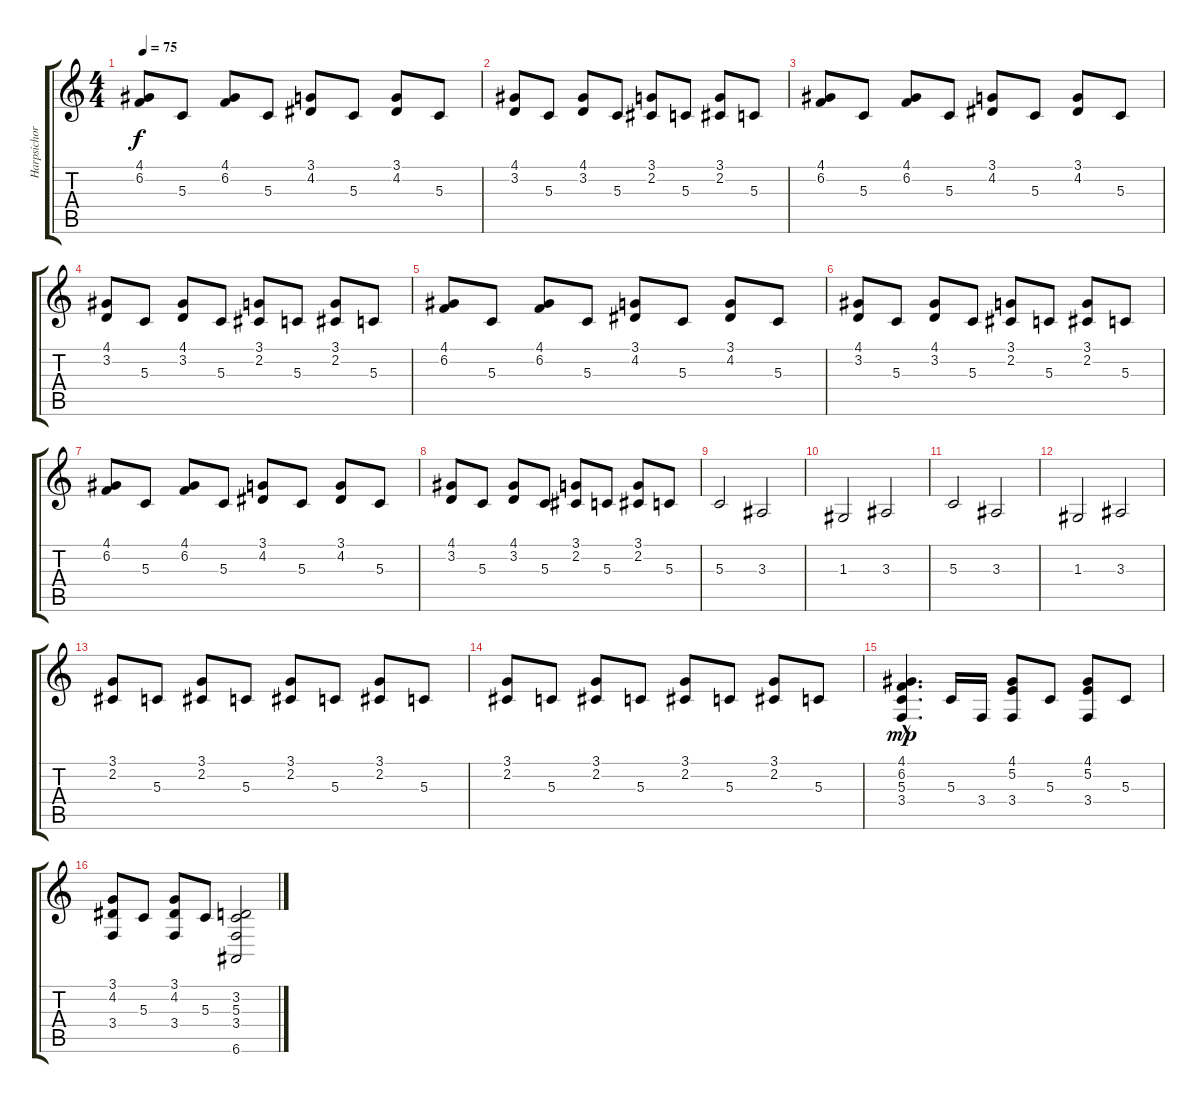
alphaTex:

\track ("Harpsichord" "Harpsichor") {instrument harpsichord}
\staff {score tabs}
\tuning (E4 B3 G3 D3 A2 E2) {hide}
\ts (4 4)
\tempo 75
\clef g2
\ks c
(4.1 6.2).8{dy f} 5.3.8 (4.1 6.2).8 5.3.8 (3.1 4.2).8 5.3.8 (3.1 4.2).8 5.3.8 |
(4.1 3.2).8 5.3.8 (4.1 3.2).8 5.3.8 (3.1 2.2).8 5.3.8 (3.1 2.2).8 5.3.8 |
(4.1 6.2).8 5.3.8 (4.1 6.2).8 5.3.8 (3.1 4.2).8 5.3.8 (3.1 4.2).8 5.3.8 |
(4.1 3.2).8 5.3.8 (4.1 3.2).8 5.3.8 (3.1 2.2).8 5.3.8 (3.1 2.2).8 5.3.8 |
(4.1 6.2).8 5.3.8 (4.1 6.2).8 5.3.8 (3.1 4.2).8 5.3.8 (3.1 4.2).8 5.3.8 |
(4.1 3.2).8 5.3.8 (4.1 3.2).8 5.3.8 (3.1 2.2).8 5.3.8 (3.1 2.2).8 5.3.8 |
(4.1 6.2).8 5.3.8 (4.1 6.2).8 5.3.8 (3.1 4.2).8 5.3.8 (3.1 4.2).8 5.3.8 |
(4.1 3.2).8 5.3.8 (4.1 3.2).8 5.3.8 (3.1 2.2).8 5.3.8 (3.1 2.2).8 5.3.8 |
5.3.2 3.3.2 |
1.3.2 3.3.2 |
5.3.2 3.3.2 |
1.3.2 3.3.2 |
(3.1 2.2).8 5.3.8 (3.1 2.2).8 5.3.8 (3.1 2.2).8 5.3.8 (3.1 2.2).8 5.3.8 |
(3.1 2.2).8 5.3.8 (3.1 2.2).8 5.3.8 (3.1 2.2).8 5.3.8 (3.1 2.2).8 5.3.8 |
(4.1{hac} 6.2{hac} 5.3{hac} 3.4{hac}).4{d dy mp} 5.3.16 3.4.16 (4.1 5.2 3.4).8 5.3.8 (4.1 5.2 3.4).8 5.3.8 |
(3.1 4.2 3.4).8 5.3.8 (3.1 4.2 3.4).8 5.3.8 (3.2 5.3 3.4 6.6).2
